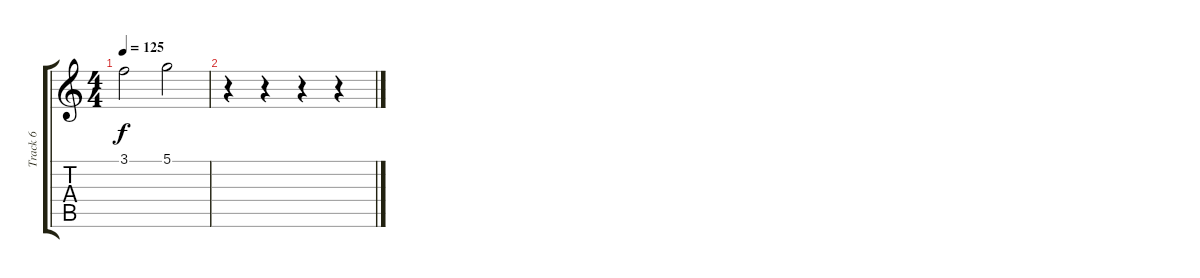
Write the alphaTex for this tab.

\track ("Track 6" "Track 6") {instrument distortionguitar}
\staff {score tabs}
\tuning (D4 A3 F3 C3 G2 C2) {hide}
\ts (4 4)
\tempo 125
\clef g2
\ks c
3.1.2{dy f} 5.1.2 |
r.4 r.4 r.4 r.4
